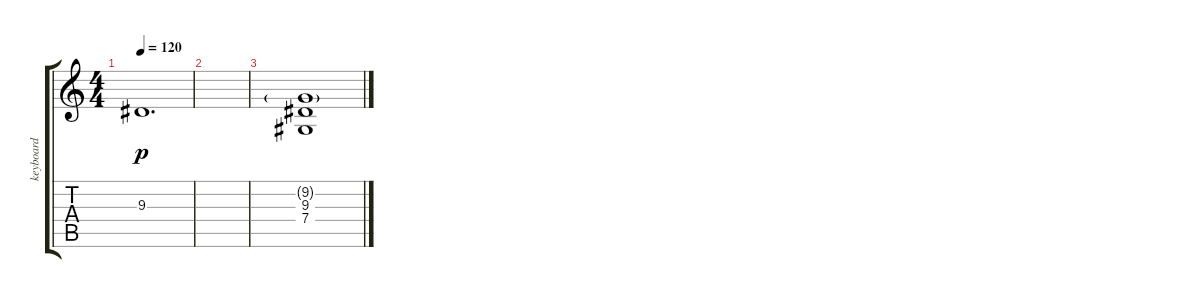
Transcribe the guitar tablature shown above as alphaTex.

\track ("keyboard" "keyboard") {instrument fx6goblins}
\staff {score tabs}
\tuning (Eb4 Bb3 Gb3 Db3 Ab2 Eb2) {hide}
\ts (4 4)
\tempo 120
\clef g2
\ks c
9.3.1{d dy p} |
|
(9.2{g} 9.3 7.4).1
